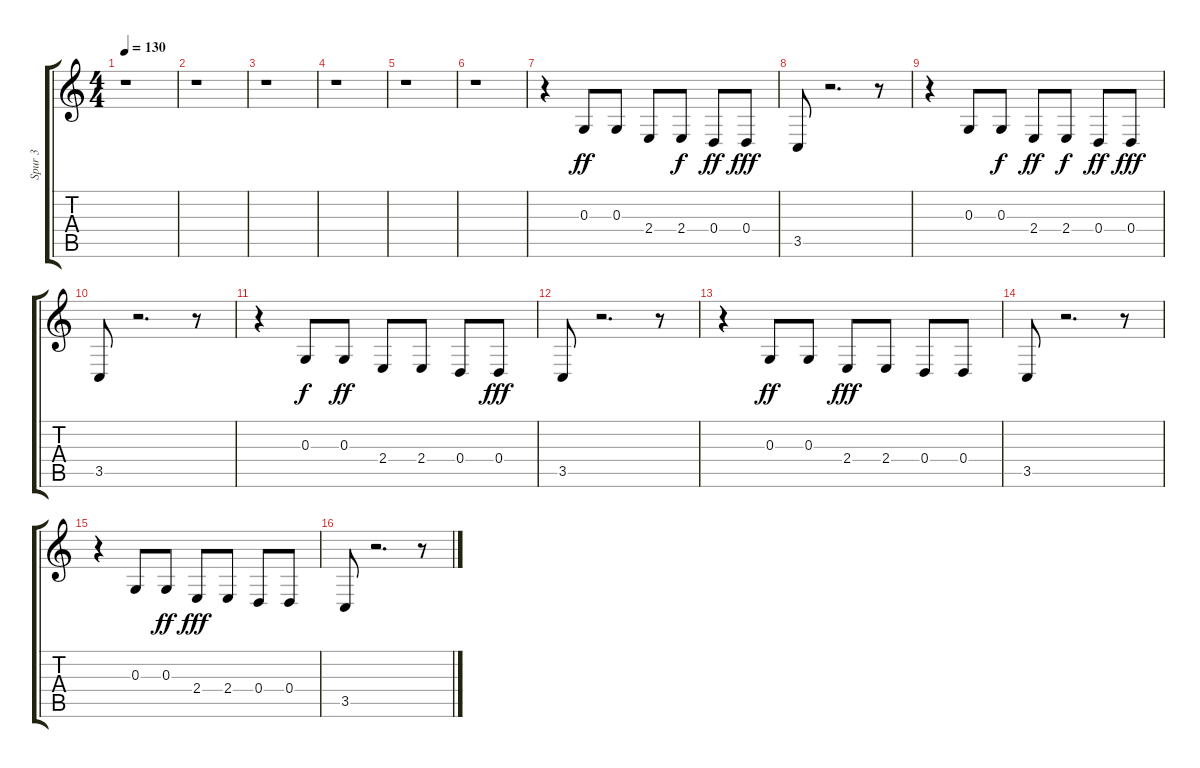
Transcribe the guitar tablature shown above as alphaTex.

\track ("Spur 3" "Spur 3") {instrument choiraahs}
\staff {score tabs}
\tuning (E4 B3 G3 D3 A2 E2) {hide}
\ts (4 4)
\tempo 130
\clef g2
\ks c
r.1{dy fff} |
r.1 |
r.1 |
r.1 |
r.1 |
r.1 |
r.4 0.3.8{dy ff} 0.3.8 2.4.8 2.4.8{dy f} 0.4.8{dy ff} 0.4.8{dy fff} |
3.5.8 r.2{d} r.8 |
r.4 0.3.8 0.3.8{dy f} 2.4.8{dy ff} 2.4.8{dy f} 0.4.8{dy ff} 0.4.8{dy fff} |
3.5.8 r.2{d} r.8 |
r.4 0.3.8{dy f} 0.3.8{dy ff} 2.4.8 2.4.8 0.4.8 0.4.8{dy fff} |
3.5.8 r.2{d} r.8 |
r.4 0.3.8{dy ff} 0.3.8 2.4.8{dy fff} 2.4.8 0.4.8 0.4.8 |
3.5.8 r.2{d} r.8 |
r.4 0.3.8 0.3.8{dy ff} 2.4.8{dy fff} 2.4.8 0.4.8 0.4.8 |
3.5.8 r.2{d} r.8
